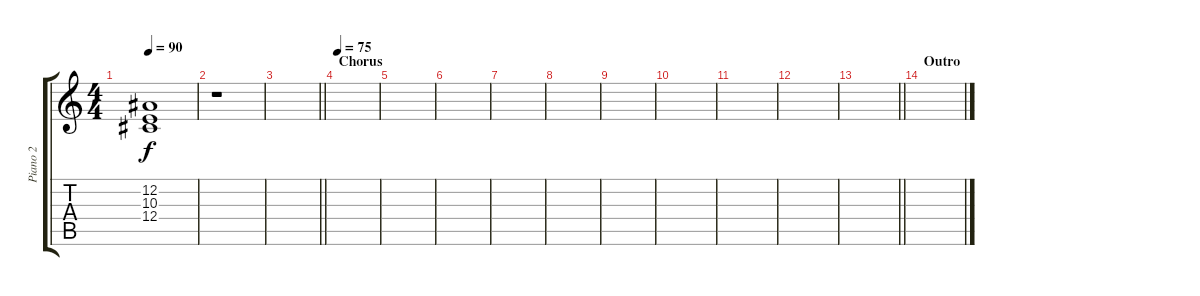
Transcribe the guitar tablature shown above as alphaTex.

\track ("Piano 2" "Piano 2") {instrument acousticgrandpiano}
\staff {score tabs}
\tuning (Eb4 Bb3 Gb3 Db3 Ab2 Db2) {hide}
\ts (4 4)
\tempo 90
\clef g2
\ks c
(12.2{t} 10.3{t} 12.4{t}).1{dy f} |
r.1 |
\barLineRight lightlight
|
\section ("" "Chorus")
\tempo 75
|
|
|
|
|
|
|
|
|
\barLineRight lightlight
|
\section ("" "Outro")
